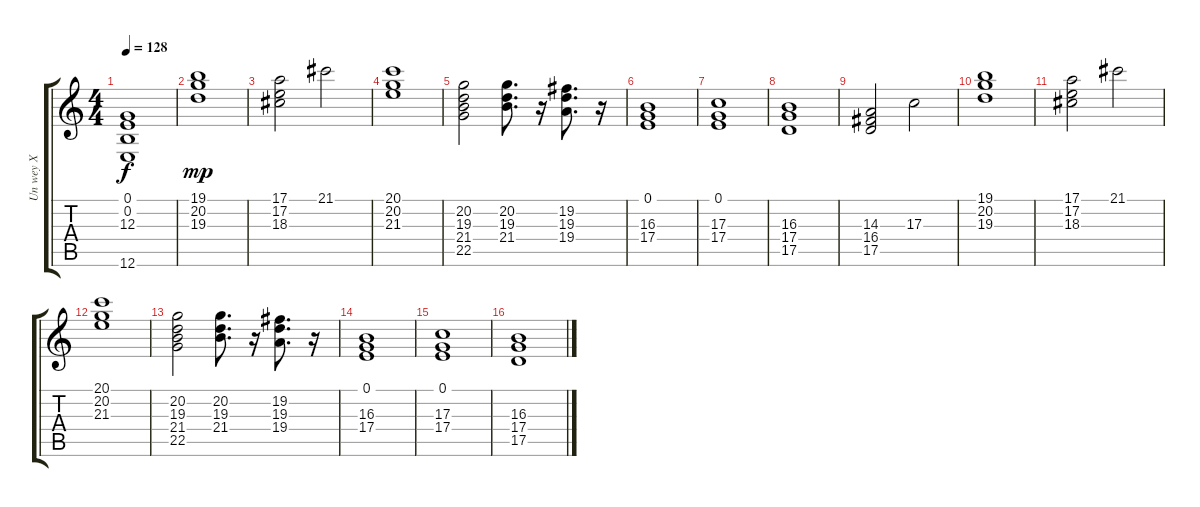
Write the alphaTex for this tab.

\track ("Un wey X" "Un wey X") {instrument stringensemble1}
\staff {score tabs}
\tuning (E4 B3 G3 D3 A2 E2) {hide}
\ts (4 4)
\tempo 128
\clef g2
\ks c
(0.1{t} 0.2{t} 12.3{t} 12.6{t}).1{dy f} |
(19.1 20.2 19.3).1{dy mp instrument stringensemble2} |
(17.1 17.2 18.3).2 21.1.2 |
(20.1 20.2 21.3).1 |
(20.2 19.3 21.4 22.5).2 (20.2 19.3 21.4).8{d} r.16 (19.2 19.3 19.4).8{d} r.16 |
(0.1 16.3 17.4).1 |
(0.1 17.3 17.4).1 |
(16.3 17.4 17.5).1 |
(14.3 16.4 17.5).2 17.3.2 |
(19.1 20.2 19.3).1 |
(17.1 17.2 18.3).2 21.1.2 |
(20.1 20.2 21.3).1 |
(20.2 19.3 21.4 22.5).2 (20.2 19.3 21.4).8{d} r.16 (19.2 19.3 19.4).8{d} r.16 |
(0.1 16.3 17.4).1 |
(0.1 17.3 17.4).1 |
(16.3 17.4 17.5).1
